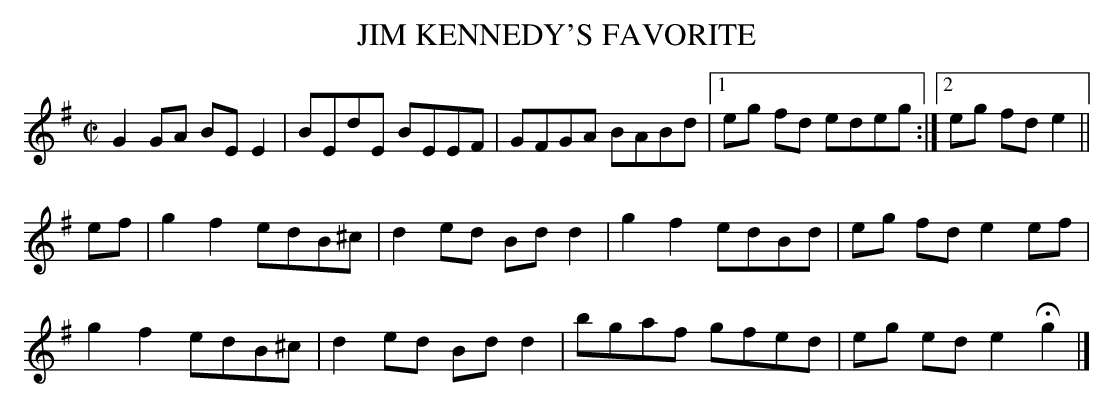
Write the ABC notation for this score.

X:1
T:JIM KENNEDY'S FAVORITE
M:C|
L:1/8
K:G
G2GA BEE2|BEdE BEEF|GFGA BABd|1 eg fd edeg:|\
[2 eg  fde2||
ef|g2f2 edB^c|d2ed Bdd2|g2f2 edBd|eg fd e2ef|
g2f2 edB^c|d2ed Bdd2|bgaf gfed|eg ed e2Hg2|]
